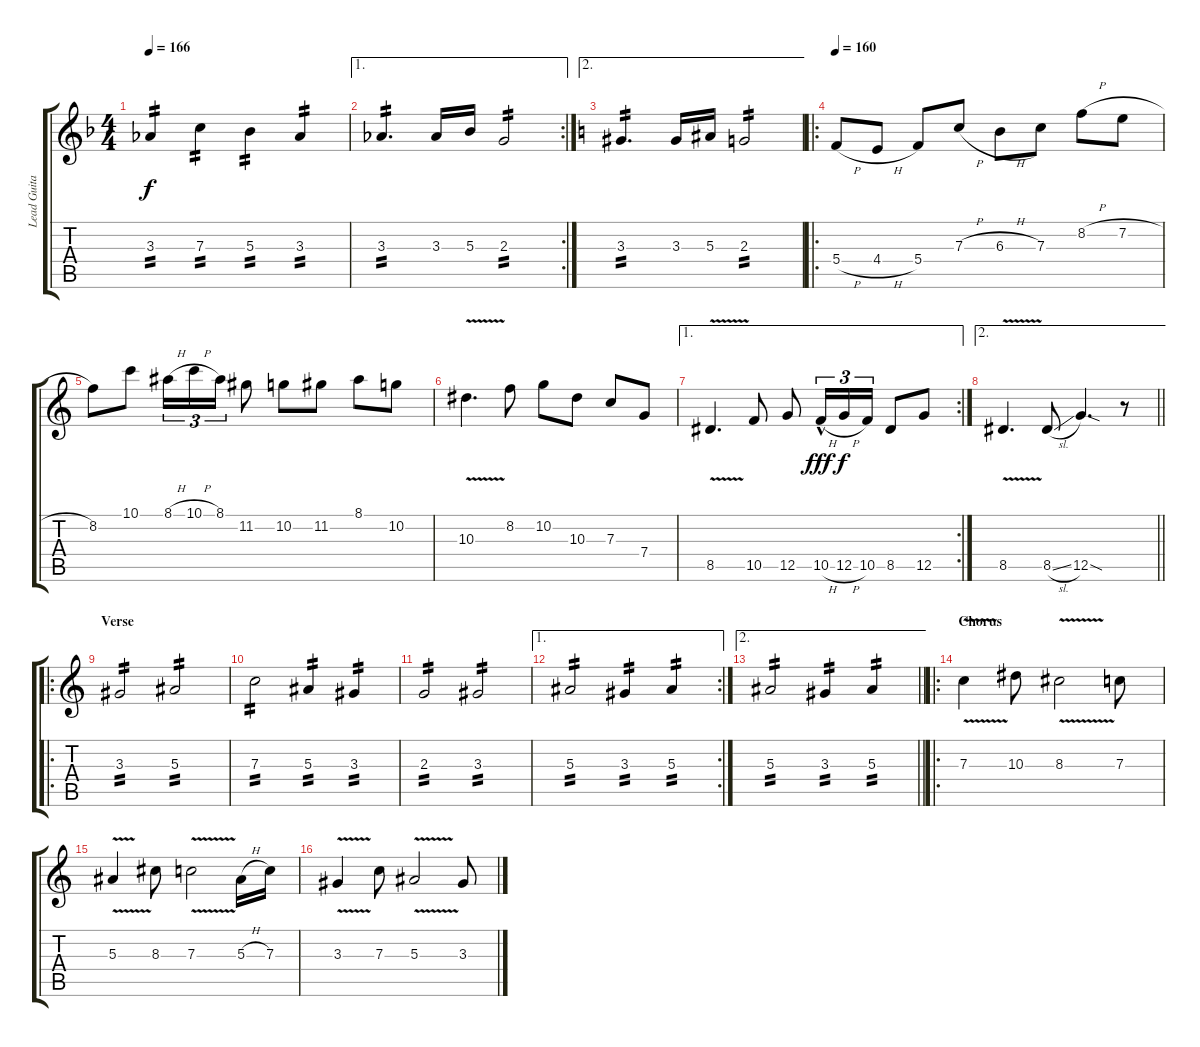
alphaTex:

\track ("Lead Guitar" "Lead Guita") {instrument distortionguitar}
\staff {score tabs}
\tuning (D4 A3 F3 C3 G2 D2) {hide}
\ts (4 4)
\tempo 166
\clef g2
\ks f
3.3.4{tp 2 dy f} 7.3.4{tp 2} 5.3.4{tp 2} 3.3.4{tp 2} |
\ae 1
\rc 2
3.3.4{d tp 2} 3.3.16 5.3.16 2.3.2{tp 2} |
\ae 2
\ks c
3.3.4{d tp 2} 3.3.16 5.3.16 2.3.2{tp 2} |
\ro
\tempo 160
5.4{h}.8 4.4{h}.8 5.4.8 7.3{h}.8 6.3{h}.8 7.3.8 8.2{h}.8 7.2{h}.8 |
8.2.8 10.1.8 8.1{h}.16{tu (3 2)} 10.1{h}.16{tu (3 2)} 8.1.16{tu (3 2)} 11.2.8 10.2.8 11.2.8 8.1.8 10.2.8 |
10.3{v}.4{d} 8.2.8 10.2.8 10.3.8 7.3.8 7.4.8 |
\ae 1
\rc 2
8.5{v}.4{d} 10.5.8 12.5.8 10.5{h hac}.16{tu (3 2) dy fff} 12.5{h}.16{tu (3 2) dy f} 10.5.16{tu (3 2)} 8.5.8 12.5.8 |
\ae 2
\barLineRight lightlight
8.5{v}.4{d} 8.5{sl}.8 12.5{sod}.4{d} r.8 |
\ro
\section ("" "Verse")
3.3.2{tp 2} 5.3.2{tp 2} |
7.3.2{tp 2} 5.3.4{tp 2} 3.3.4{tp 2} |
2.3.2{tp 2} 3.3.2{tp 2} |
\ae 1
\rc 2
5.3.2{tp 2} 3.3.4{tp 2} 5.3.4{tp 2} |
\ae 2
\barLineRight lightlight
5.3.2{tp 2} 3.3.4{tp 2} 5.3.4{tp 2} |
\ro
\section ("" "Chorus")
7.3{v}.4 10.3.8 8.3{v}.2 7.3.8 |
5.3{v}.4 8.3.8 7.3{v}.2 5.3{h}.16 7.3.16 |
3.3{v}.4 7.3.8 5.3{v}.2 3.3.8
